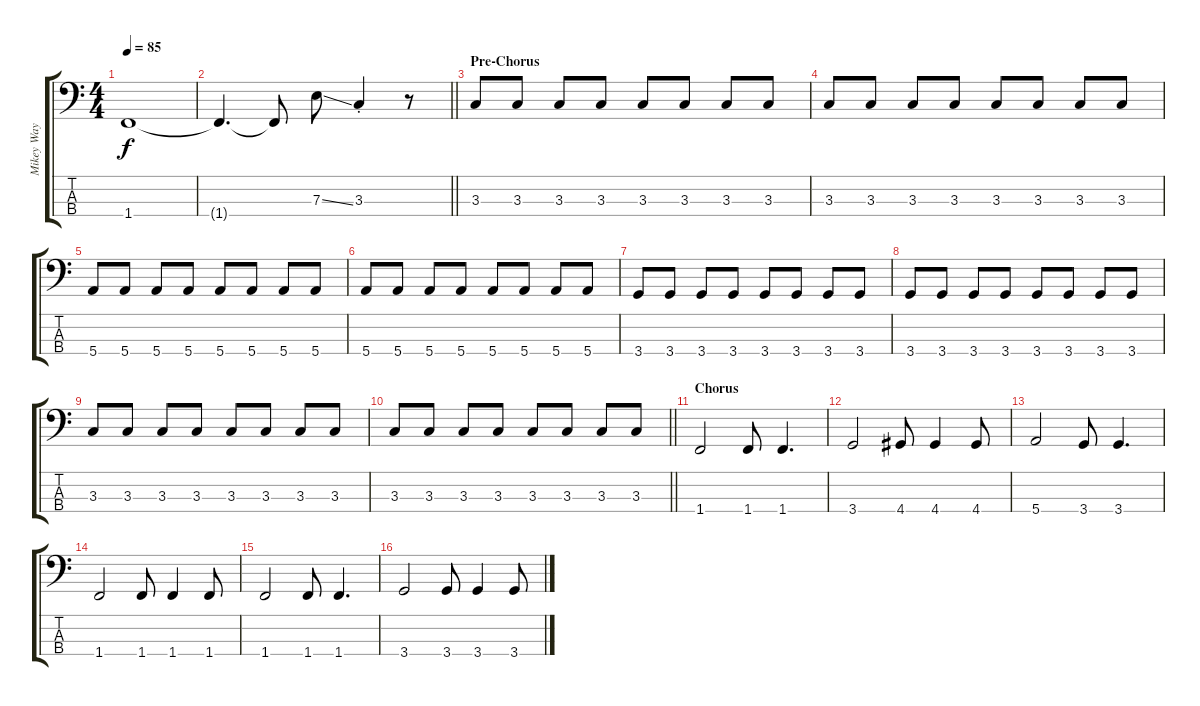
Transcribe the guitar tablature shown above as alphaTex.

\track ("Mikey Way (Bass Guitar)" "Mikey Way ") {instrument electricbassfinger}
\staff {score tabs}
\tuning (G2 D2 A1 E1) {hide}
\ts (4 4)
\tempo 85
\clef f4
\ks c
1.4.1{dy f} |
\barLineRight lightlight
1.4{t}.4{d} 1.4{t}.8 7.3{ss}.8 3.3{st}.4 r.8 |
\section ("" "Pre-Chorus")
3.3.8 3.3.8 3.3.8 3.3.8 3.3.8 3.3.8 3.3.8 3.3.8 |
3.3.8 3.3.8 3.3.8 3.3.8 3.3.8 3.3.8 3.3.8 3.3.8 |
5.4.8 5.4.8 5.4.8 5.4.8 5.4.8 5.4.8 5.4.8 5.4.8 |
5.4.8 5.4.8 5.4.8 5.4.8 5.4.8 5.4.8 5.4.8 5.4.8 |
3.4.8 3.4.8 3.4.8 3.4.8 3.4.8 3.4.8 3.4.8 3.4.8 |
3.4.8 3.4.8 3.4.8 3.4.8 3.4.8 3.4.8 3.4.8 3.4.8 |
3.3.8 3.3.8 3.3.8 3.3.8 3.3.8 3.3.8 3.3.8 3.3.8 |
\barLineRight lightlight
3.3.8 3.3.8 3.3.8 3.3.8 3.3.8 3.3.8 3.3.8 3.3.8 |
\section ("" "Chorus")
1.4.2 1.4.8 1.4.4{d} |
3.4.2 4.4.8 4.4.4 4.4.8 |
5.4.2 3.4.8 3.4.4{d} |
1.4.2 1.4.8 1.4.4 1.4.8 |
1.4.2 1.4.8 1.4.4{d} |
3.4.2 3.4.8 3.4.4 3.4.8
